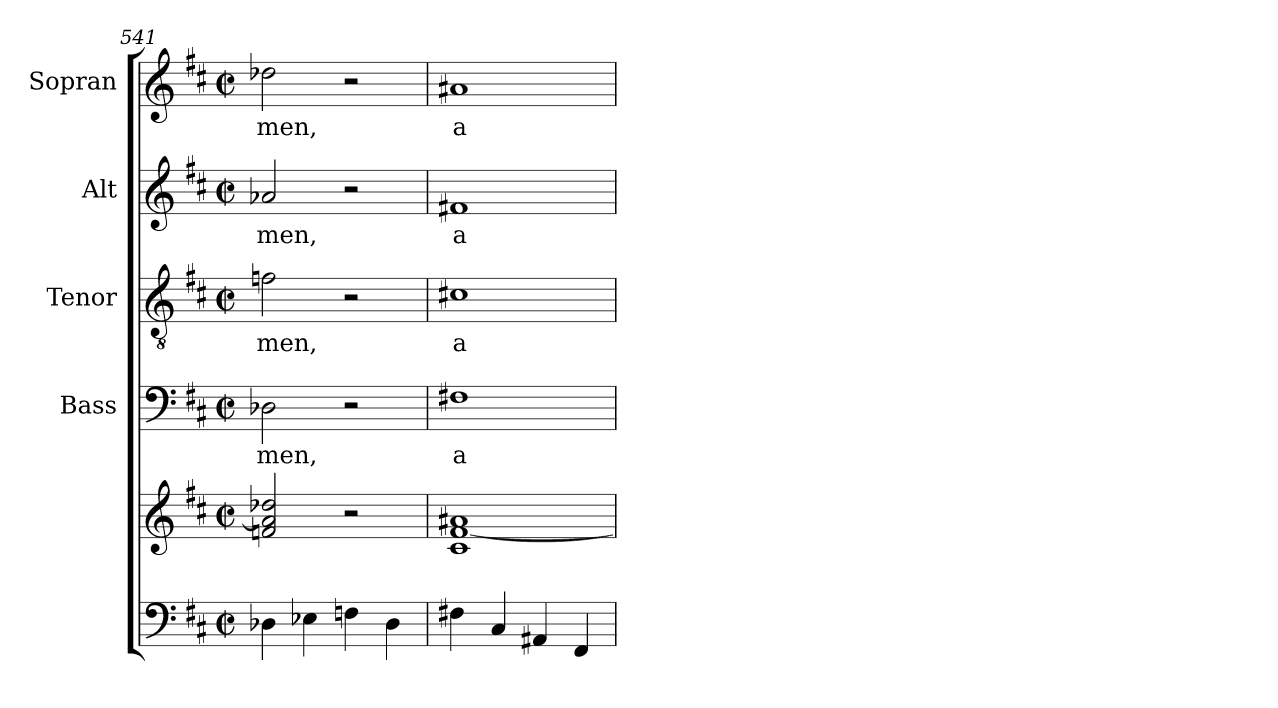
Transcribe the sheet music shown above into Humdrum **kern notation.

**kern	**kern	**kern	**text	**kern	**text	**kern	**text	**kern	**text
*part5	*part5	*part4	*part4	*part3	*part3	*part2	*part2	*part1	*part1
*staff6	*staff5	*staff4	*staff4	*staff3	*staff3	*staff2	*staff2	*staff1	*staff1
*	*	*I"Bass	*	*I"Tenor	*	*I"Alt	*	*I"Sopran	*
*	*	*I'B.	*	*I'T.	*	*I'A.	*	*I'S.	*
!!LO:PB:g=z
*clefF4	*clefG2	*clefF4	*	*clefGv2	*	*clefG2	*	*clefG2	*
*k[f#c#]	*k[f#c#]	*k[f#c#]	*	*k[f#c#]	*	*k[f#c#]	*	*k[f#c#]	*
*D:	*D:	*D:	*	*D:	*	*D:	*	*D:	*
*M2/2	*M2/2	*M2/2	*	*M2/2	*	*M2/2	*	*M2/2	*
*met(c|)	*met(c|)	*met(c|)	*	*met(c|)	*	*met(c|)	*	*met(c|)	*
=541	=541	=541	=541	=541	=541	=541	=541	=541	=541
!	!	!	!LO:LY:b	!	!LO:LY:b	!	!LO:LY:b	!	!LO:LY:b
4D-X\	2fn/ 2a-/] 2dd-X/	2D-X\	-men,	2fn\	-men,	2a-X/	-men,	2dd-X\	-men,
4E-X\	.	.	.	.	.	.	.	.	.
4Fn\	2r	2r	.	2r	.	2r	.	2r	.
4D-\	.	.	.	.	.	.	.	.	.
=542	=542	=542	=542	=542	=542	=542	=542	=542	=542
!	!	!	!LO:LY:b	!	!LO:LY:b	!	!LO:LY:b	!	!LO:LY:b
4F#X\	1c# [1f# 1a#X	1F#X	a-	1c#X	a-	1f#X	a-	1a#X	a-
4C#/	.	.	.	.	.	.	.	.	.
4AA#X/	.	.	.	.	.	.	.	.	.
4FF#/	.	.	.	.	.	.	.	.	.
=	=	=	=	=	=	=	=	=	=
*-	*-	*-	*-	*-	*-	*-	*-	*-	*-
